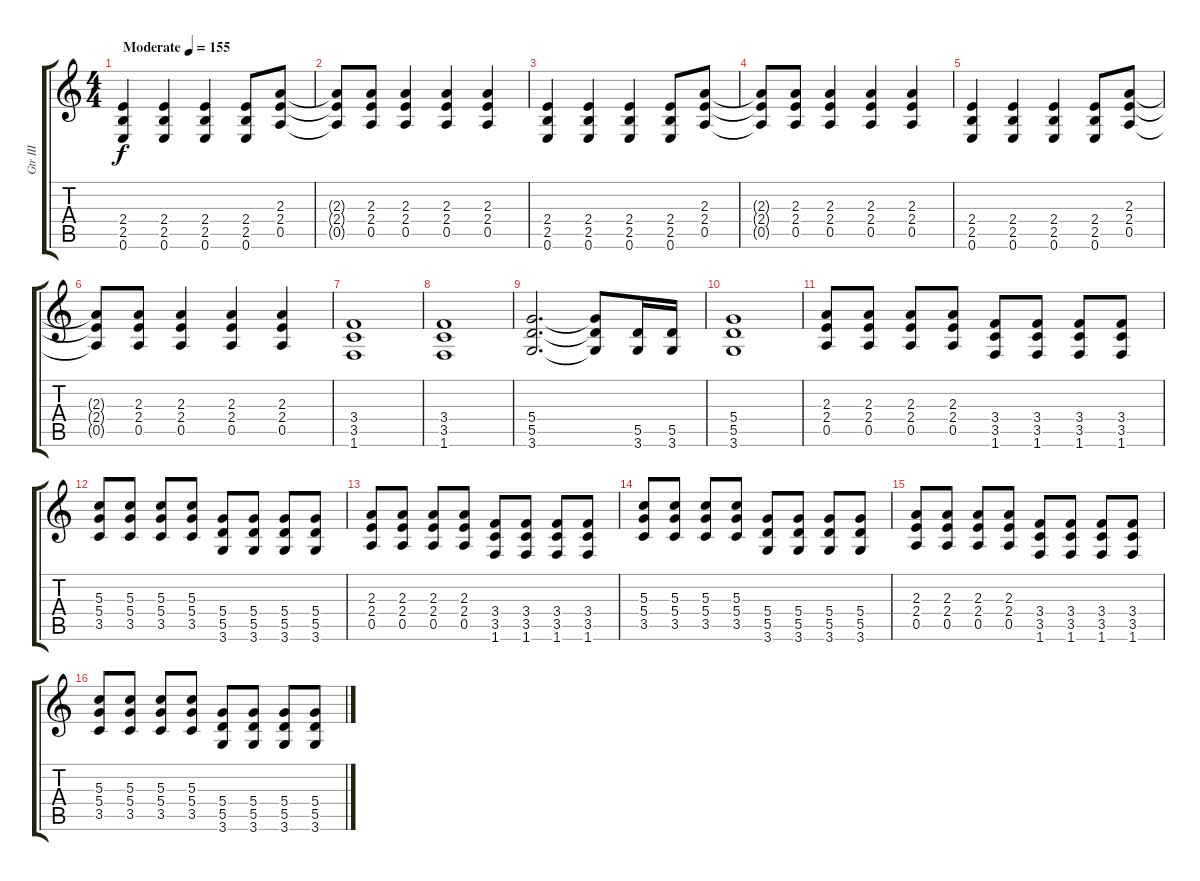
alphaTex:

\track ("Gtr III" "Gtr III") {instrument overdrivenguitar}
\staff {score tabs}
\tuning (E4 B3 G3 D3 A2 E2) {hide}
\ts (4 4)
\tempo (155 "Moderate")
\clef g2
\ks c
(2.4 2.5 0.6).4{dy f instrument overdrivenguitar} (2.4 2.5 0.6).4 (2.4 2.5 0.6).4 (2.4 2.5 0.6).8 (2.3 2.4 0.5).8 |
(2.3{t} 2.4{t} 0.5{t}).8 (2.3 2.4 0.5).8 (2.3 2.4 0.5).4 (2.3 2.4 0.5).4 (2.3 2.4 0.5).4 |
(2.4 2.5 0.6).4 (2.4 2.5 0.6).4 (2.4 2.5 0.6).4 (2.4 2.5 0.6).8 (2.3 2.4 0.5).8 |
(2.3{t} 2.4{t} 0.5{t}).8 (2.3 2.4 0.5).8 (2.3 2.4 0.5).4 (2.3 2.4 0.5).4 (2.3 2.4 0.5).4 |
(2.4 2.5 0.6).4 (2.4 2.5 0.6).4 (2.4 2.5 0.6).4 (2.4 2.5 0.6).8 (2.3 2.4 0.5).8 |
(2.3{t} 2.4{t} 0.5{t}).8 (2.3 2.4 0.5).8 (2.3 2.4 0.5).4 (2.3 2.4 0.5).4 (2.3 2.4 0.5).4 |
(3.4 3.5 1.6).1 |
(3.4 3.5 1.6).1 |
(5.4 5.5 3.6).2{d} (5.4{t} 5.5{t} 3.6{t}).8 (5.5 3.6).16 (5.5 3.6).16 |
(5.4 5.5 3.6).1 |
(2.3 2.4 0.5).8 (2.3 2.4 0.5).8 (2.3 2.4 0.5).8 (2.3 2.4 0.5).8 (3.4 3.5 1.6).8 (3.4 3.5 1.6).8 (3.4 3.5 1.6).8 (3.4 3.5 1.6).8 |
(5.3 5.4 3.5).8 (5.3 5.4 3.5).8 (5.3 5.4 3.5).8 (5.3 5.4 3.5).8 (5.4 5.5 3.6).8 (5.4 5.5 3.6).8 (5.4 5.5 3.6).8 (5.4 5.5 3.6).8 |
(2.3 2.4 0.5).8 (2.3 2.4 0.5).8 (2.3 2.4 0.5).8 (2.3 2.4 0.5).8 (3.4 3.5 1.6).8 (3.4 3.5 1.6).8 (3.4 3.5 1.6).8 (3.4 3.5 1.6).8 |
(5.3 5.4 3.5).8 (5.3 5.4 3.5).8 (5.3 5.4 3.5).8 (5.3 5.4 3.5).8 (5.4 5.5 3.6).8 (5.4 5.5 3.6).8 (5.4 5.5 3.6).8 (5.4 5.5 3.6).8 |
(2.3 2.4 0.5).8 (2.3 2.4 0.5).8 (2.3 2.4 0.5).8 (2.3 2.4 0.5).8 (3.4 3.5 1.6).8 (3.4 3.5 1.6).8 (3.4 3.5 1.6).8 (3.4 3.5 1.6).8 |
(5.3 5.4 3.5).8 (5.3 5.4 3.5).8 (5.3 5.4 3.5).8 (5.3 5.4 3.5).8 (5.4 5.5 3.6).8 (5.4 5.5 3.6).8 (5.4 5.5 3.6).8 (5.4 5.5 3.6).8
